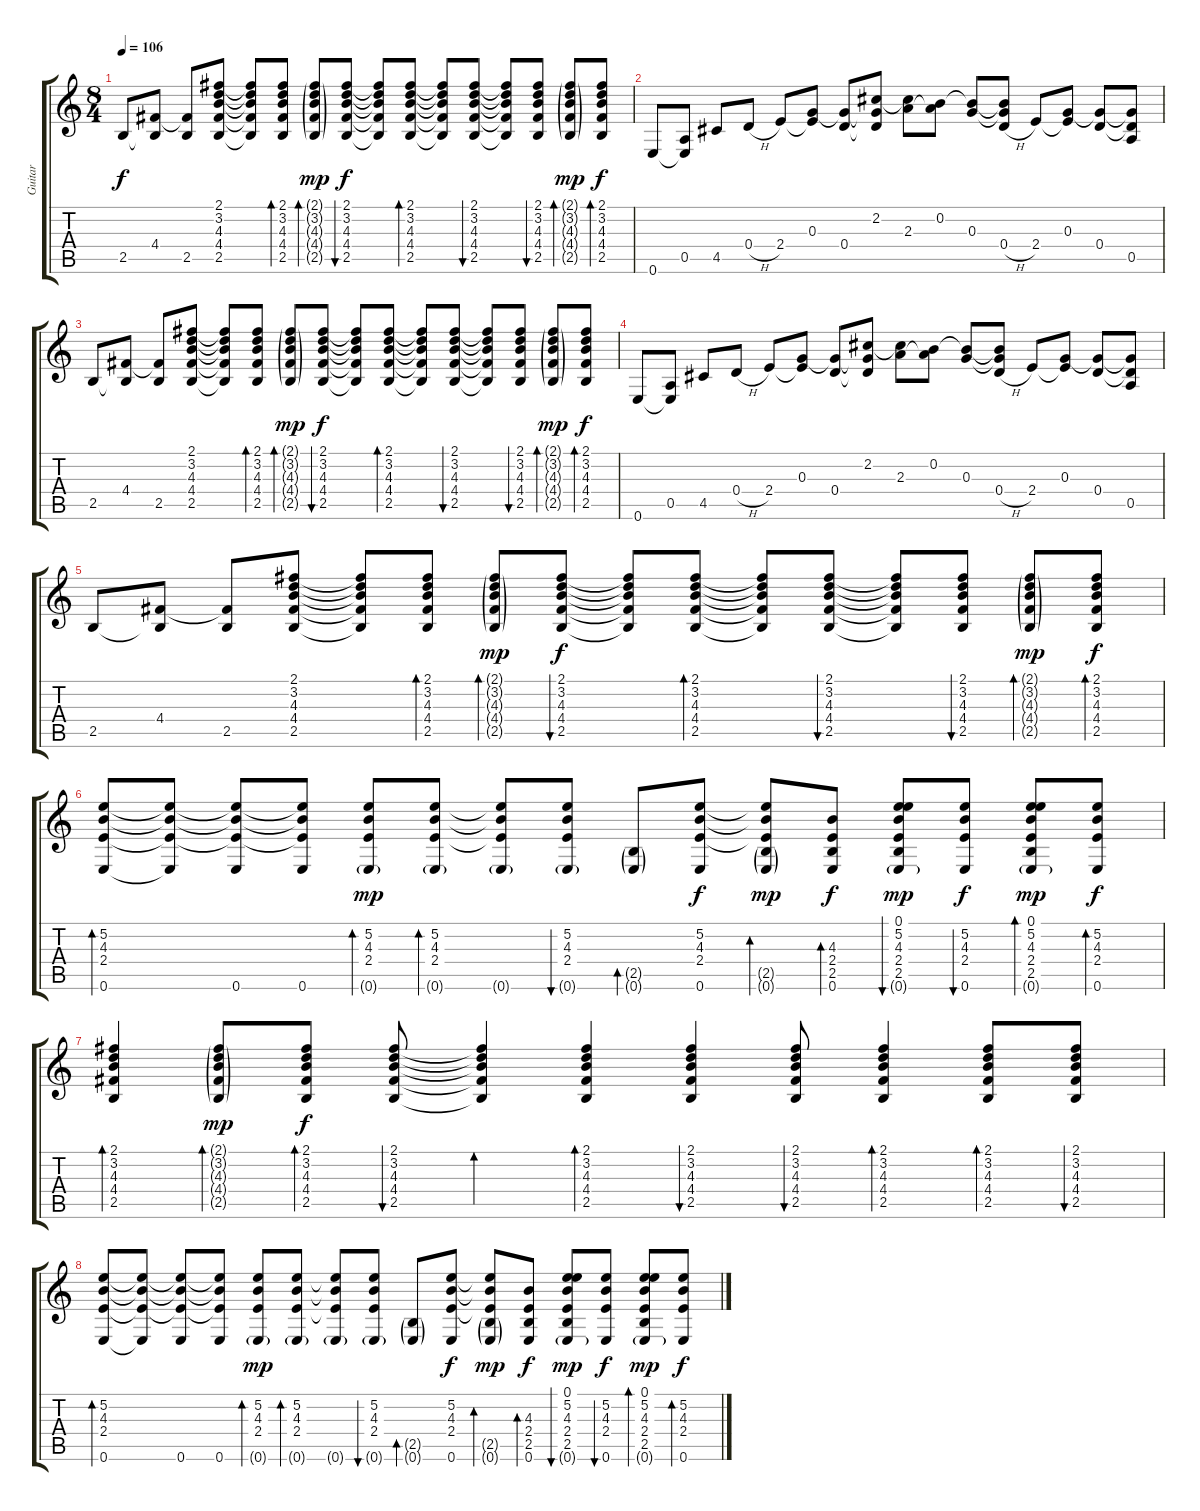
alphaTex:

\track ("Guitar" "Guitar") {instrument acousticguitarsteel}
\staff {score tabs}
\tuning (E4 B3 G3 D3 A2 E2) {hide}
\ts (8 4)
\tempo 106
\clef g2
\ks c
2.5.8{dy f} (4.4 2.5{t}).8 (4.4{t} 2.5).8 (2.1 3.2 4.3 4.4 2.5).8 (2.1{t} 3.2{t} 4.3{t} 4.4{t} 2.5{t}).8 (2.1 3.2 4.3 4.4 2.5).8{bd 60} (2.1{g} 3.2{g} 4.3{g} 4.4{g} 2.5{g}).8{bd 60 dy mp} (2.1 3.2 4.3 4.4 2.5).8{bu 60 dy f} (2.1{t} 3.2{t} 4.3{t} 4.4{t} 2.5{t}).8 (2.1 3.2 4.3 4.4 2.5).8{bd 60} (2.1{t} 3.2{t} 4.3{t} 4.4{t} 2.5{t}).8 (2.1 3.2 4.3 4.4 2.5).8{bu 60} (2.1{t} 3.2{t} 4.3{t} 4.4{t} 2.5{t}).8 (2.1 3.2 4.3 4.4 2.5).8{bu 60} (2.1{g} 3.2{g} 4.3{g} 4.4{g} 2.5{g}).8{bd 60 dy mp} (2.1 3.2 4.3 4.4 2.5).8{bd 60 dy f} |
0.6.8 (0.5 0.6{t}).8 4.5.8 0.4{h}.8 2.4.8 (0.3 2.4{t}).8 (0.3{t} 0.4).8 (2.2 0.3{t} 0.4{t}).8 (2.2{t} 2.3).8 (0.2 2.3{t}).8 (0.2{t} 0.3).8 (0.2{t} 0.3{t} 0.4{h}).8 2.4.8 (0.3 2.4{t}).8 (0.3{t} 0.4).8 (0.3{t} 0.4{t} 0.5).8 |
2.5.8 (4.4 2.5{t}).8 (4.4{t} 2.5).8 (2.1 3.2 4.3 4.4 2.5).8 (2.1{t} 3.2{t} 4.3{t} 4.4{t} 2.5{t}).8 (2.1 3.2 4.3 4.4 2.5).8{bd 60} (2.1{g} 3.2{g} 4.3{g} 4.4{g} 2.5{g}).8{bd 60 dy mp} (2.1 3.2 4.3 4.4 2.5).8{bu 60 dy f} (2.1{t} 3.2{t} 4.3{t} 4.4{t} 2.5{t}).8 (2.1 3.2 4.3 4.4 2.5).8{bd 60} (2.1{t} 3.2{t} 4.3{t} 4.4{t} 2.5{t}).8 (2.1 3.2 4.3 4.4 2.5).8{bu 60} (2.1{t} 3.2{t} 4.3{t} 4.4{t} 2.5{t}).8 (2.1 3.2 4.3 4.4 2.5).8{bu 60} (2.1{g} 3.2{g} 4.3{g} 4.4{g} 2.5{g}).8{bd 60 dy mp} (2.1 3.2 4.3 4.4 2.5).8{bd 60 dy f} |
0.6.8 (0.5 0.6{t}).8 4.5.8 0.4{h}.8 2.4.8 (0.3 2.4{t}).8 (0.3{t} 0.4).8 (2.2 0.3{t} 0.4{t}).8 (2.2{t} 2.3).8 (0.2 2.3{t}).8 (0.2{t} 0.3).8 (0.2{t} 0.3{t} 0.4{h}).8 2.4.8 (0.3 2.4{t}).8 (0.3{t} 0.4).8 (0.3{t} 0.4{t} 0.5).8 |
2.5.8 (4.4 2.5{t}).8 (4.4{t} 2.5).8 (2.1 3.2 4.3 4.4 2.5).8 (2.1{t} 3.2{t} 4.3{t} 4.4{t} 2.5{t}).8 (2.1 3.2 4.3 4.4 2.5).8{bd 60} (2.1{g} 3.2{g} 4.3{g} 4.4{g} 2.5{g}).8{bd 60 dy mp} (2.1 3.2 4.3 4.4 2.5).8{bu 60 dy f} (2.1{t} 3.2{t} 4.3{t} 4.4{t} 2.5{t}).8 (2.1 3.2 4.3 4.4 2.5).8{bd 60} (2.1{t} 3.2{t} 4.3{t} 4.4{t} 2.5{t}).8 (2.1 3.2 4.3 4.4 2.5).8{bu 60} (2.1{t} 3.2{t} 4.3{t} 4.4{t} 2.5{t}).8 (2.1 3.2 4.3 4.4 2.5).8{bu 60} (2.1{g} 3.2{g} 4.3{g} 4.4{g} 2.5{g}).8{bd 60 dy mp} (2.1 3.2 4.3 4.4 2.5).8{bd 60 dy f} |
(5.2 4.3 2.4 0.6).8{bd 120} (5.2{t} 4.3{t} 2.4{t} 0.6{t}).8 (5.2{t} 4.3{t} 2.4{t} 0.6).8 (5.2{t} 4.3{t} 2.4{t} 0.6).8 (5.2 4.3 2.4 0.6{g}).8{bd 60 dy mp} (5.2 4.3 2.4 0.6{g}).8{bd 60} (5.2{t} 4.3{t} 2.4{t} 0.6{g}).8 (5.2 4.3 2.4 0.6{g}).8{bu 60} (2.5{g} 0.6{g}).8{bd 120} (5.2 4.3 2.4 0.6).8{dy f} (5.2{t} 4.3{t} 2.4{t} 2.5{g} 0.6{g}).8{bd 60 dy mp} (4.3 2.4 2.5 0.6).8{bd 60 dy f} (0.1 5.2 4.3 2.4 2.5 0.6{g}).8{bu 60 dy mp} (5.2 4.3 2.4 0.6).8{bu 60 dy f} (0.1 5.2 4.3 2.4 2.5 0.6{g}).8{bd 60 dy mp} (5.2 4.3 2.4 0.6).8{bd 60 dy f} |
(2.1 3.2 4.3 4.4 2.5).4{bd 60} (2.1{g} 3.2{g} 4.3{g} 4.4{g} 2.5{g}).8{bd 60 dy mp} (2.1 3.2 4.3 4.4 2.5).8{bd 60 dy f} (2.1 3.2 4.3 4.4 2.5).8{bu 60} (2.1{t} 3.2{t} 4.3{t} 4.4{t} 2.5{t}).4{bd 60} (2.1 3.2 4.3 4.4 2.5).4{bd 60} (2.1 3.2 4.3 4.4 2.5).4{bu 60} (2.1 3.2 4.3 4.4 2.5).8{bu 60} (2.1 3.2 4.3 4.4 2.5).4{bd 60} (2.1 3.2 4.3 4.4 2.5).8{bd 60} (2.1 3.2 4.3 4.4 2.5).8{bu 60} |
(5.2 4.3 2.4 0.6).8{bd 120} (5.2{t} 4.3{t} 2.4{t} 0.6{t}).8 (5.2{t} 4.3{t} 2.4{t} 0.6).8 (5.2{t} 4.3{t} 2.4{t} 0.6).8 (5.2 4.3 2.4 0.6{g}).8{bd 60 dy mp} (5.2 4.3 2.4 0.6{g}).8{bd 60} (5.2{t} 4.3{t} 2.4{t} 0.6{g}).8 (5.2 4.3 2.4 0.6{g}).8{bu 60} (2.5{g} 0.6{g}).8{bd 120} (5.2 4.3 2.4 0.6).8{dy f} (5.2{t} 4.3{t} 2.4{t} 2.5{g} 0.6{g}).8{bd 60 dy mp} (4.3 2.4 2.5 0.6).8{bd 60 dy f} (0.1 5.2 4.3 2.4 2.5 0.6{g}).8{bu 60 dy mp} (5.2 4.3 2.4 0.6).8{bu 60 dy f} (0.1 5.2 4.3 2.4 2.5 0.6{g}).8{bd 60 dy mp} (5.2 4.3 2.4 0.6).8{bd 60 dy f}
